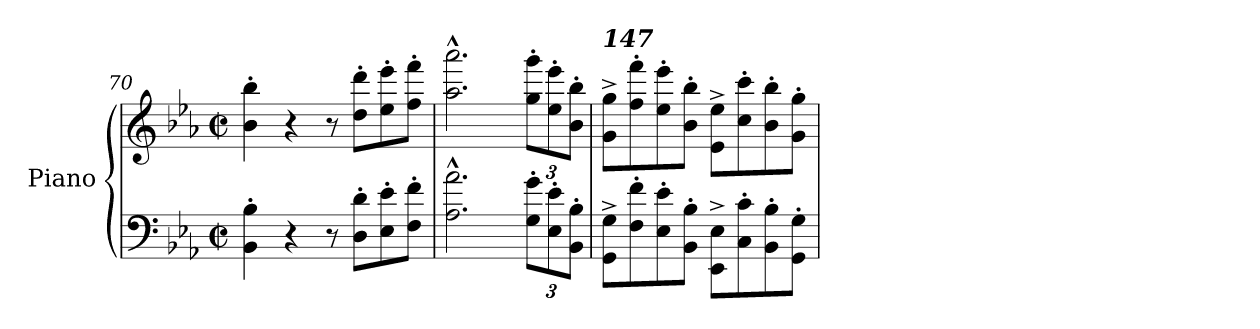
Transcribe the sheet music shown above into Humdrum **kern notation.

**kern	**kern
*part1	*part1
*staff2	*staff1
*I"Piano	*
*I'Pno	*
*clefF4	*clefG2
*k[b-e-a-]	*k[b-e-a-]
*M4/4	*M4/4
*met(c|)	*met(c|)
=70	=70
4BB-\' 4B-\'	4b-\' 4bb-\'
4r	4r
8r	8r
8D\' 8d\'L	8dd\' 8ddd\'L
8E-\' 8e-\'	8ee-\' 8eee-\'
8F\' 8f\'J	8ff\' 8fff\'J
=71	=71
2.A-\^^ 2.a-\^^	2.aa-\^^ 2.aaa-\^^
*Xbrackettup	*Xbrackettup
12G\' 12g\'L	12gg\' 12ggg\'L
12E-\' 12e-\'	12ee-\' 12eee-\'
12BB-\' 12B-\'J	12b-\' 12bb-\'J
!!LO:LB:g=z
=72	=72
!	!LO:TX:a:Bi:t=147
8GG\^ 8G\^L	8g\^ 8gg\^L
8F\' 8f\'	8ff\' 8fff\'
8E-\' 8e-\'	8ee-\' 8eee-\'
8BB-\' 8B-\'J	8b-\' 8bb-\'J
8EE-\^ 8E-\^L	8e-\^ 8ee-\^L
8C\' 8c\'	8cc\' 8ccc\'
8BB-\' 8B-\'	8b-\' 8bb-\'
8GG\' 8G\'J	8g\' 8gg\'J
=	=
*-	*-
